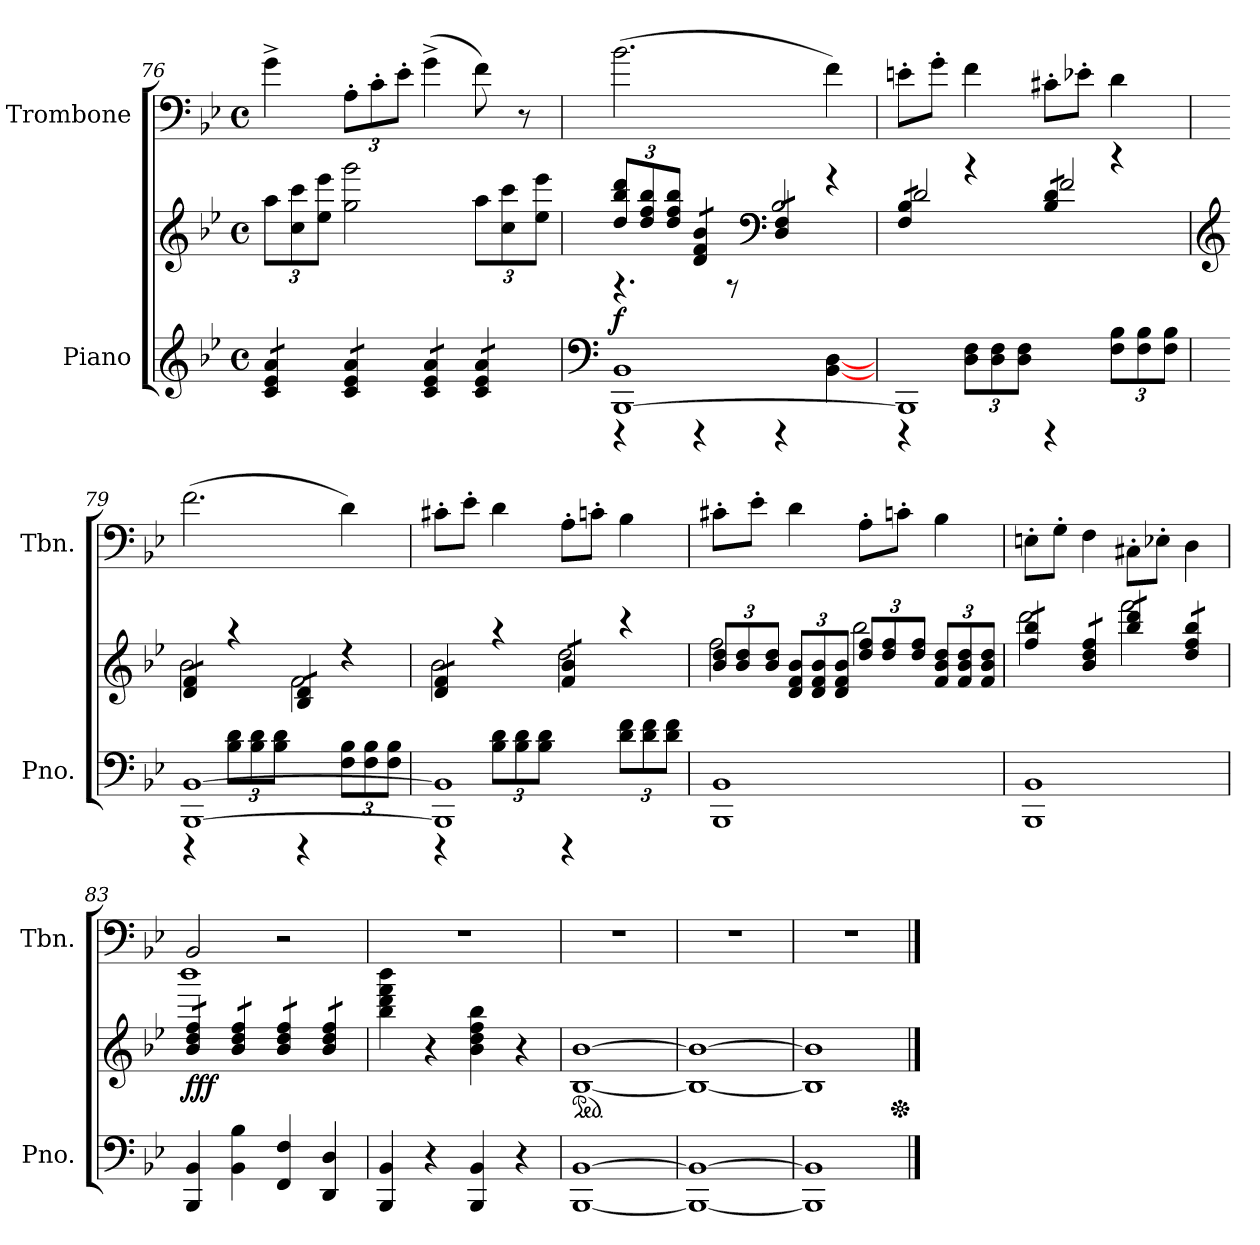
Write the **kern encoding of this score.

**kern	**kern	**dynam	**kern
*part2	*part2	*part2	*part1
*staff3	*staff2	*staff2/3	*staff1
*I"Piano	*	*	*I"Trombone
*I'Pno.	*	*	*I'Tbn.
*clefG2	*clefG2	*	*clefF4
*k[b-e-]	*k[b-e-]	*	*k[b-e-]
*M4/4	*M4/4	*	*M4/4
*met(c)	*met(c)	*	*met(c)
*	*Xbrackettup	*	*
=76	=76	=76	=76
*tremolo	*	*	*
12c/ 12e-/ 12a/L	12aa\L	.	4g^\
12c/ 12e-/ 12a/	12cc\ 12ccc\	.	.
12c/ 12e-/ 12a/J	12ee-\ 12eee-\J	.	.
*	*	*	*Xbrackettup
12c/ 12e-/ 12a/L	2gg\ 2ggg\	.	12A'\L
12c/ 12e-/ 12a/	.	.	12c'\
12c/ 12e-/ 12a/J	.	.	12e-'\J
12c/ 12e-/ 12a/L	.	.	(>4g^\
12c/ 12e-/ 12a/	.	.	.
12c/ 12e-/ 12a/J	.	.	.
12c/ 12e-/ 12a/L	12aa\L	.	8f\)
12c/ 12e-/ 12a/	12cc\ 12ccc\	.	.
.	.	.	8r
12c/ 12e-/ 12a/J	12ee-\ 12eee-\J	.	.
*Xtremolo	*	*	*
!!LO:LB:g=z
=77	=77	=77	=77
*clefF4	*	*	*
*^	*^	*	*
!	!	!	!	!LO:DY:b	!
[1BBB- 1BB-	4r	12dd/ 12bb-/ 12ddd/L	4.r	f	(>2.b-\
.	.	12dd/ 12ff/ 12bb-/	.	.	.
.	.	12dd/ 12ff/ 12bb-/J	.	.	.
*	*	*tremolo	*	*	*
.	4r	12d/ 12f/ 12b-/L	.	.	.
.	.	12d/ 12f/ 12b-/	.	.	.
.	.	.	8r	.	.
.	.	12d/ 12f/ 12b-/J	.	.	.
*	*	*clefF4	*	*	*
.	4r	12D/ 12F/L	2B-/	.	.
.	.	12D/ 12F/	.	.	.
.	.	12D/ 12F/J	.	.	.
.	[4BB-\ [4D\	4r	.	.	4f\)
=78	=78	=78	=78	=78	=78
1BBB-]	4r	12F/ 12B-/L	2d/	.	8en'\L
.	.	12F/ 12B-/	.	.	.
.	.	.	.	.	8g'\J
.	.	12F/ 12B-/J	.	.	.
*tremolo	*	*	*	*	*
.	12D\ 12F\L	4r	.	.	4f\
.	12D\ 12F\	.	.	.	.
.	12D\ 12F\J	.	.	.	.
.	4r	12B-/ 12d/L	2f/	.	8c#X'\L
.	.	12B-/ 12d/	.	.	.
.	.	.	.	.	8e-X'\J
.	.	12B-/ 12d/J	.	.	.
.	12F\ 12B-\L	4r	.	.	4d\
.	12F\ 12B-\	.	.	.	.
.	12F\ 12B-\J	.	.	.	.
*Xtremolo	*	*	*	*	*
=79	=79	=79	=79	=79	=79
*	*	*clefG2	*	*	*
[1BBB- [1BB-	4r	12d/ 12f/L	2b-\	.	(>2.f\
.	.	12d/ 12f/	.	.	.
.	.	12d/ 12f/J	.	.	.
*tremolo	*	*	*	*	*
.	12B-\ 12d\L	4r	.	.	.
.	12B-\ 12d\	.	.	.	.
.	12B-\ 12d\J	.	.	.	.
.	4r	12B-/ 12d/L	2f\	.	.
.	.	12B-/ 12d/	.	.	.
.	.	12B-/ 12d/J	.	.	.
.	12F\ 12B-\L	4r	.	.	4d\)
.	12F\ 12B-\	.	.	.	.
.	12F\ 12B-\J	.	.	.	.
*Xtremolo	*	*	*	*	*
=80	=80	=80	=80	=80	=80
1BBB-] 1BB-]	4r	12d/ 12f/L	2b-\	.	8c#X'\L
.	.	12d/ 12f/	.	.	.
.	.	.	.	.	8e-'\J
.	.	12d/ 12f/J	.	.	.
*tremolo	*	*	*	*	*
.	12B-\ 12d\L	4r	.	.	4d\
.	12B-\ 12d\	.	.	.	.
.	12B-\ 12d\J	.	.	.	.
.	4r	12f/ 12b-/L	2dd\	.	8A'\L
.	.	12f/ 12b-/	.	.	.
.	.	.	.	.	8cn'\J
.	.	12f/ 12b-/J	.	.	.
*	*	*Xtremolo	*	*	*
.	12d\ 12f\L	4r	.	.	4B-\
.	12d\ 12f\	.	.	.	.
.	12d\ 12f\J	.	.	.	.
*Xtremolo	*	*	*	*	*
*v	*v	*	*	*	*
!!LO:LB:g=z
=81	=81	=81	=81	=81
1BBB- 1BB-	12b-/ 12dd/L	2ff\	.	8c#X'\L
.	12b-/ 12dd/	.	.	.
.	.	.	.	8e-'\J
.	12b-/ 12dd/J	.	.	.
.	12d/ 12f/ 12b-/L	.	.	4d\
.	12d/ 12f/ 12b-/	.	.	.
.	12d/ 12f/ 12b-/J	.	.	.
.	12dd/ 12ff/L	2bb-\	.	8A'\L
.	12dd/ 12ff/	.	.	.
.	.	.	.	8cn'\J
.	12dd/ 12ff/J	.	.	.
.	12f/ 12b-/ 12dd/L	.	.	4B-\
.	12f/ 12b-/ 12dd/	.	.	.
.	12f/ 12b-/ 12dd/J	.	.	.
=82	=82	=82	=82	=82
*	*tremolo	*	*	*
1BBB- 1BB-	12ff/ 12bb-/L	2ddd\	.	8En'\L
.	12ff/ 12bb-/	.	.	.
.	.	.	.	8G'\J
.	12ff/ 12bb-/J	.	.	.
.	12b-/ 12dd/ 12ff/L	.	.	4F\
.	12b-/ 12dd/ 12ff/	.	.	.
.	12b-/ 12dd/ 12ff/J	.	.	.
.	12bb-/ 12ddd/L	2fff\	.	8C#X'\L
.	12bb-/ 12ddd/	.	.	.
.	.	.	.	8E-X'\J
.	12bb-/ 12ddd/J	.	.	.
.	12dd/ 12ff/ 12bb-/L	.	.	4D\
.	12dd/ 12ff/ 12bb-/	.	.	.
.	12dd/ 12ff/ 12bb-/J	.	.	.
=83	=83	=83	=83	=83
!	!	!	!LO:DY:b	!
4BBB-/ 4BB-/	12b-/ 12dd/ 12ff/L	1bbb-	fff	2BB-/
.	12b-/ 12dd/ 12ff/	.	.	.
.	12b-/ 12dd/ 12ff/J	.	.	.
4BB-\ 4B-\	12b-/ 12dd/ 12ff/L	.	.	.
.	12b-/ 12dd/ 12ff/	.	.	.
.	12b-/ 12dd/ 12ff/J	.	.	.
4FF/ 4F/	12b-/ 12dd/ 12ff/L	.	.	2r
.	12b-/ 12dd/ 12ff/	.	.	.
.	12b-/ 12dd/ 12ff/J	.	.	.
4DD/ 4D/	12b-/ 12dd/ 12ff/L	.	.	.
.	12b-/ 12dd/ 12ff/	.	.	.
.	12b-/ 12dd/ 12ff/J	.	.	.
*	*Xtremolo	*	*	*
*	*v	*v	*	*
=84	=84	=84	=84
4BBB-/ 4BB-/	4bb-\ 4ddd\ 4fff\ 4bbb-\	.	1r
4r	4r	.	.
4BBB-/ 4BB-/	4b-\ 4dd\ 4ff\ 4bb-\	.	.
4r	4r	.	.
=85	=85	=85	=85
*	*ped	*	*
[1BBB- [1BB-	[1B- [1b-	.	1r
=86	=86	=86	=86
1BBB-_ 1BB-_	1B-_ 1b-_	.	1r
=87	=87	=87	=87
1BBB-] 1BB-]	1B-] 1b-]	.	1r
*	*Xped	*	*
==	==	==	==
*-	*-	*-	*-
